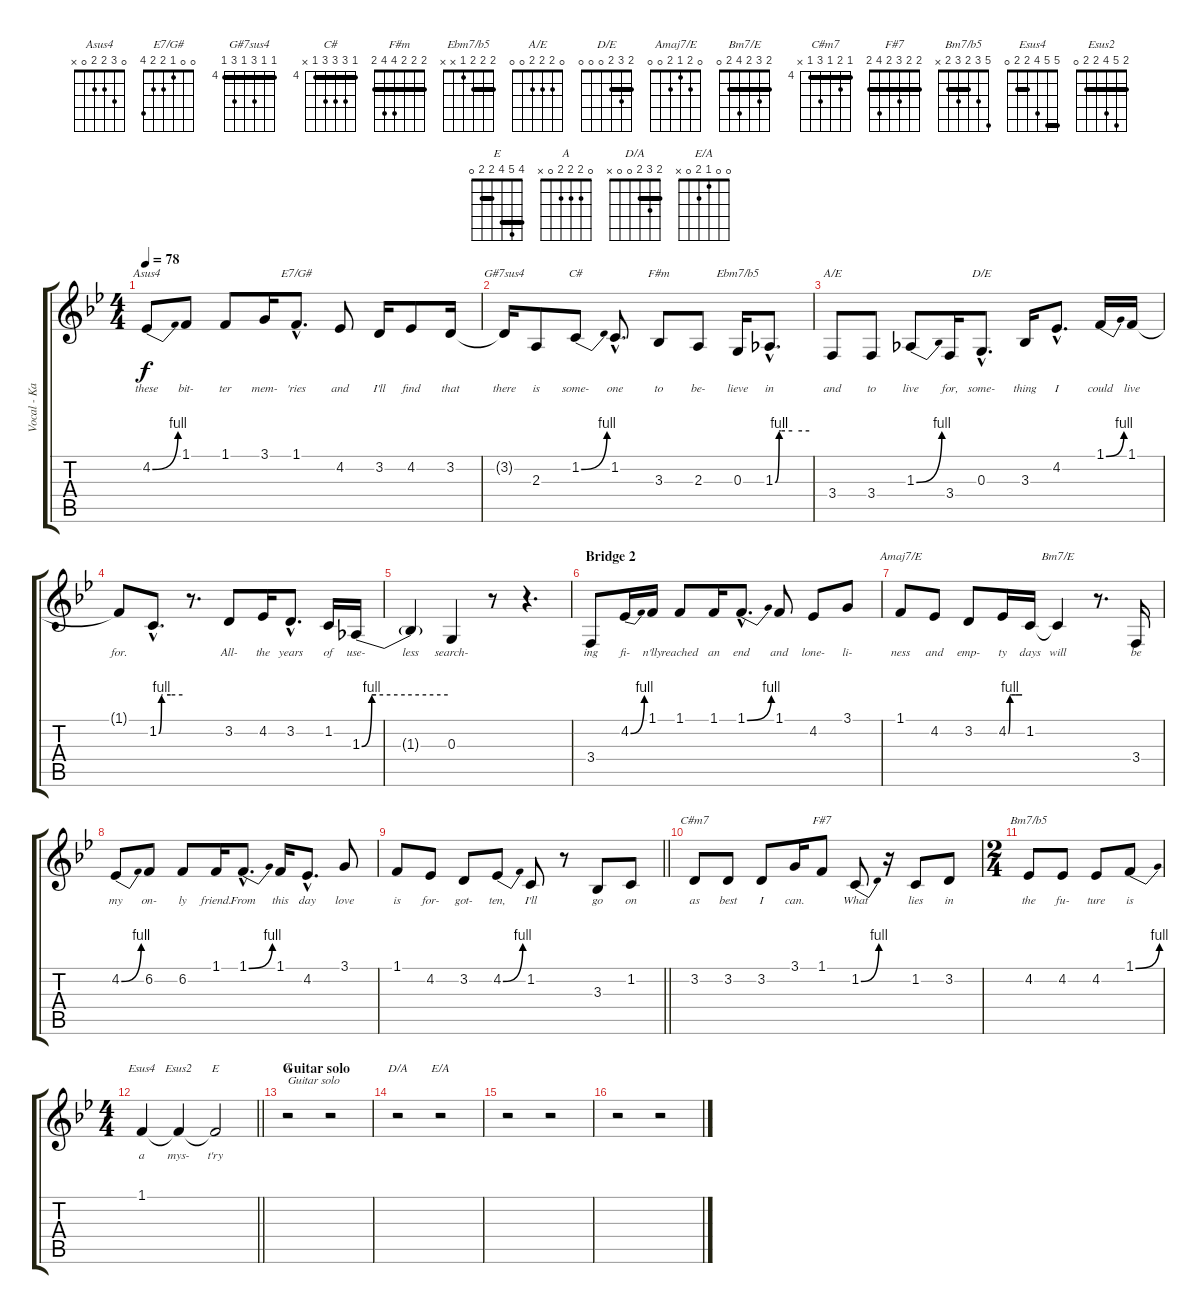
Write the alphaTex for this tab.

\track ("Vocal - Karen Carpenter" "Vocal - Ka") {instrument flute}
\staff {score tabs}
\tuning (E4 B3 G3 D3 A2 E2) {hide}
\chord ("Asus4" 0 3 2 2 0 x)
\chord ("E7/G#" 0 0 1 2 2 4)
\chord ("G#7sus4" 4 4 6 4 6 4) {firstfret 4 barre 4}
\chord ("C#" 4 6 6 6 4 x) {firstfret 4 barre 4}
\chord ("F#m" 2 2 2 4 4 2) {barre 2}
\chord ("Ebm7/b5" 2 2 2 1 x x) {barre 2}
\chord ("A/E" 0 2 2 2 0 0)
\chord ("D/E" 2 3 2 0 0 0) {barre 2}
\chord ("Amaj7/E" 0 2 1 2 0 0)
\chord ("Bm7/E" 2 3 2 4 2 0) {barre 2}
\chord ("C#m7" 4 5 4 6 4 x) {firstfret 4 barre 4}
\chord ("F#7" 2 2 3 2 4 2) {barre 2}
\chord ("Bm7/b5" 5 3 2 3 2 x) {barre 2}
\chord ("Esus4" 5 5 4 2 2 0) {barre (2 5)}
\chord ("Esus2" 2 5 4 2 2 0) {barre 2}
\chord ("E" 4 5 4 2 2 0) {barre (2 4)}
\chord ("A" 0 2 2 2 0 x)
\chord ("D/A" 2 3 2 0 0 x) {barre 2}
\chord ("E/A" 0 0 1 2 0 x)
\ts (4 4)
\tempo 78
\clef g2
\ks bb
4.2{be (bend 0 0 60 4)}.8{ch "Asus4" lyrics (0 "these") lyrics (1 "") lyrics (2 "") lyrics (3 "") lyrics (4 "") dy f} 1.1.8{lyrics (0 "bit-") lyrics (1 "") lyrics (2 "") lyrics (3 "") lyrics (4 "")} 1.1.8{lyrics (0 "ter") lyrics (1 "") lyrics (2 "") lyrics (3 "") lyrics (4 "")} 3.1.16{lyrics (0 "mem-") lyrics (1 "") lyrics (2 "") lyrics (3 "") lyrics (4 "")} 1.1{hac}.8{d ch "E7/G#" lyrics (0 "'ries") lyrics (1 "") lyrics (2 "") lyrics (3 "") lyrics (4 "")} 4.2.8{lyrics (0 "and") lyrics (1 "") lyrics (2 "") lyrics (3 "") lyrics (4 "")} 3.2.16{lyrics (0 "I'll") lyrics (1 "") lyrics (2 "") lyrics (3 "") lyrics (4 "")} 4.2.8{lyrics (0 "find") lyrics (1 "") lyrics (2 "") lyrics (3 "") lyrics (4 "")} 3.2.16{lyrics (0 "that") lyrics (1 "") lyrics (2 "") lyrics (3 "") lyrics (4 "")} |
3.2{t}.16{ch "G#7sus4" lyrics (0 "there") lyrics (1 "") lyrics (2 "") lyrics (3 "") lyrics (4 "")} 2.3.8{lyrics (0 "is") lyrics (1 "") lyrics (2 "") lyrics (3 "") lyrics (4 "")} 1.2{be (bend 0 0 60 4)}.8{ch "C#" lyrics (0 "some-") lyrics (1 "") lyrics (2 "") lyrics (3 "") lyrics (4 "")} 1.2{hac}.8{d lyrics (0 "one") lyrics (1 "") lyrics (2 "") lyrics (3 "") lyrics (4 "")} 3.3.8{ch "F#m" lyrics (0 "to") lyrics (1 "") lyrics (2 "") lyrics (3 "") lyrics (4 "")} 2.3.8{lyrics (0 "be-") lyrics (1 "") lyrics (2 "") lyrics (3 "") lyrics (4 "")} 0.3.16{ch "Ebm7/b5" lyrics (0 "lieve") lyrics (1 "") lyrics (2 "") lyrics (3 "") lyrics (4 "")} 1.3{be (custom 0 0 7 4 10 4 30 4 60 4) hac}.8{d lyrics (0 "in") lyrics (1 "") lyrics (2 "") lyrics (3 "") lyrics (4 "")} |
3.4.8{ch "A/E" lyrics (0 "and") lyrics (1 "") lyrics (2 "") lyrics (3 "") lyrics (4 "")} 3.4.8{lyrics (0 "to") lyrics (1 "") lyrics (2 "") lyrics (3 "") lyrics (4 "")} 1.3{be (bend 0 0 60 4)}.8{lyrics (0 "live") lyrics (1 "") lyrics (2 "") lyrics (3 "") lyrics (4 "")} 3.4.16{lyrics (0 "for,") lyrics (1 "") lyrics (2 "") lyrics (3 "") lyrics (4 "")} 0.3{hac}.8{d ch "D/E" lyrics (0 "some-") lyrics (1 "") lyrics (2 "") lyrics (3 "") lyrics (4 "")} 3.3.16{lyrics (0 "thing") lyrics (1 "") lyrics (2 "") lyrics (3 "") lyrics (4 "")} 4.2{hac}.8{d lyrics (0 "I") lyrics (1 "") lyrics (2 "") lyrics (3 "") lyrics (4 "")} 1.1{be (bend 0 0 60 4)}.16{lyrics (0 "could") lyrics (1 "") lyrics (2 "") lyrics (3 "") lyrics (4 "")} 1.1.16{lyrics (0 "live") lyrics (1 "") lyrics (2 "") lyrics (3 "") lyrics (4 "")} |
1.1{t}.8{lyrics (0 "for.") lyrics (1 "") lyrics (2 "") lyrics (3 "") lyrics (4 "")} 1.2{be (custom 0 0 7 4 10 4 30 4 60 4) hac}.8{d lyrics (0 "") lyrics (1 "") lyrics (2 "") lyrics (3 "") lyrics (4 "")} r.8{d} 3.2.8{lyrics (0 "All-") lyrics (1 "") lyrics (2 "") lyrics (3 "") lyrics (4 "")} 4.2.16{lyrics (0 "the") lyrics (1 "") lyrics (2 "") lyrics (3 "") lyrics (4 "")} 3.2{hac}.8{d lyrics (0 "years") lyrics (1 "") lyrics (2 "") lyrics (3 "") lyrics (4 "")} 1.2.16{lyrics (0 "of") lyrics (1 "") lyrics (2 "") lyrics (3 "") lyrics (4 "")} 1.3{be (custom 0 0 7 4 10 4 30 4 60 4)}.16{lyrics (0 "use-") lyrics (1 "") lyrics (2 "") lyrics (3 "") lyrics (4 "")} |
1.3{t}.4{lyrics (0 "less") lyrics (1 "") lyrics (2 "") lyrics (3 "") lyrics (4 "")} 0.3.4{lyrics (0 "search-") lyrics (1 "") lyrics (2 "") lyrics (3 "") lyrics (4 "")} r.8 r.4{d} |
\section ("" "Bridge 2")
3.4.8{lyrics (0 "ing") lyrics (1 "") lyrics (2 "") lyrics (3 "") lyrics (4 "")} 4.2{be (bend 0 0 60 4)}.16{lyrics (0 "fi-") lyrics (1 "") lyrics (2 "") lyrics (3 "") lyrics (4 "")} 1.1.16{lyrics (0 "n'lly") lyrics (1 "") lyrics (2 "") lyrics (3 "") lyrics (4 "")} 1.1.8{lyrics (0 "reached") lyrics (1 "") lyrics (2 "") lyrics (3 "") lyrics (4 "")} 1.1.16{lyrics (0 "an") lyrics (1 "") lyrics (2 "") lyrics (3 "") lyrics (4 "")} 1.1{be (bend 0 0 60 4) hac}.8{d lyrics (0 "end") lyrics (1 "") lyrics (2 "") lyrics (3 "") lyrics (4 "")} 1.1.8{lyrics (0 "and") lyrics (1 "") lyrics (2 "") lyrics (3 "") lyrics (4 "")} 4.2.8{lyrics (0 "lone-") lyrics (1 "") lyrics (2 "") lyrics (3 "") lyrics (4 "")} 3.1.8{lyrics (0 "li-") lyrics (1 "") lyrics (2 "") lyrics (3 "") lyrics (4 "")} |
1.1.8{ch "Amaj7/E" lyrics (0 "ness") lyrics (1 "") lyrics (2 "") lyrics (3 "") lyrics (4 "")} 4.2.8{lyrics (0 "and") lyrics (1 "") lyrics (2 "") lyrics (3 "") lyrics (4 "")} 3.2.8{lyrics (0 "emp-") lyrics (1 "") lyrics (2 "") lyrics (3 "") lyrics (4 "")} 4.2{be (custom 0 0 7 4 10 4 15 4 30 4 60 4)}.16{lyrics (0 "ty") lyrics (1 "") lyrics (2 "") lyrics (3 "") lyrics (4 "")} 1.2.16{lyrics (0 "days") lyrics (1 "") lyrics (2 "") lyrics (3 "") lyrics (4 "")} 1.2{t}.4{ch "Bm7/E" lyrics (0 "will") lyrics (1 "") lyrics (2 "") lyrics (3 "") lyrics (4 "")} r.8{d} 3.4.16{lyrics (0 "be") lyrics (1 "") lyrics (2 "") lyrics (3 "") lyrics (4 "")} |
4.2{be (bend 0 0 60 4)}.8{lyrics (0 "my") lyrics (1 "") lyrics (2 "") lyrics (3 "") lyrics (4 "")} 6.2.8{lyrics (0 "on-") lyrics (1 "") lyrics (2 "") lyrics (3 "") lyrics (4 "")} 6.2.8{lyrics (0 "ly") lyrics (1 "") lyrics (2 "") lyrics (3 "") lyrics (4 "")} 1.1.16{lyrics (0 "friend.") lyrics (1 "") lyrics (2 "") lyrics (3 "") lyrics (4 "")} 1.1{be (bend 0 0 60 4) hac}.8{d lyrics (0 "From") lyrics (1 "") lyrics (2 "") lyrics (3 "") lyrics (4 "")} 1.1.16{lyrics (0 "this") lyrics (1 "") lyrics (2 "") lyrics (3 "") lyrics (4 "")} 4.2{hac}.8{d lyrics (0 "day") lyrics (1 "") lyrics (2 "") lyrics (3 "") lyrics (4 "")} 3.1.8{lyrics (0 "love") lyrics (1 "") lyrics (2 "") lyrics (3 "") lyrics (4 "")} |
\barLineRight lightlight
1.1.8{lyrics (0 "is") lyrics (1 "") lyrics (2 "") lyrics (3 "") lyrics (4 "")} 4.2.8{lyrics (0 "for-") lyrics (1 "") lyrics (2 "") lyrics (3 "") lyrics (4 "")} 3.2.8{lyrics (0 "got-") lyrics (1 "") lyrics (2 "") lyrics (3 "") lyrics (4 "")} 4.2{be (bend 0 0 60 4)}.8{lyrics (0 "ten,") lyrics (1 "") lyrics (2 "") lyrics (3 "") lyrics (4 "")} 1.2.8{lyrics (0 "I'll") lyrics (1 "") lyrics (2 "") lyrics (3 "") lyrics (4 "")} r.8 3.3.8{lyrics (0 "go") lyrics (1 "") lyrics (2 "") lyrics (3 "") lyrics (4 "")} 1.2.8{lyrics (0 "on") lyrics (1 "") lyrics (2 "") lyrics (3 "") lyrics (4 "")} |
3.2.8{ch "C#m7" lyrics (0 "as") lyrics (1 "") lyrics (2 "") lyrics (3 "") lyrics (4 "")} 3.2.8{lyrics (0 "best") lyrics (1 "") lyrics (2 "") lyrics (3 "") lyrics (4 "")} 3.2.8{lyrics (0 "I") lyrics (1 "") lyrics (2 "") lyrics (3 "") lyrics (4 "")} 3.1.16{lyrics (0 "can.") lyrics (1 "") lyrics (2 "") lyrics (3 "") lyrics (4 "")} 1.1.8{ch "F#7" lyrics (0 "") lyrics (1 "") lyrics (2 "") lyrics (3 "") lyrics (4 "")} 1.2{be (bend 0 0 60 4)}.8{lyrics (0 "What") lyrics (1 "") lyrics (2 "") lyrics (3 "") lyrics (4 "")} r.16 1.2.8{lyrics (0 "lies") lyrics (1 "") lyrics (2 "") lyrics (3 "") lyrics (4 "")} 3.2.8{lyrics (0 "in") lyrics (1 "") lyrics (2 "") lyrics (3 "") lyrics (4 "")} |
\ts (2 4)
4.2.8{ch "Bm7/b5" lyrics (0 "the") lyrics (1 "") lyrics (2 "") lyrics (3 "") lyrics (4 "")} 4.2.8{lyrics (0 "fu-") lyrics (1 "") lyrics (2 "") lyrics (3 "") lyrics (4 "")} 4.2.8{lyrics (0 "ture") lyrics (1 "") lyrics (2 "") lyrics (3 "") lyrics (4 "")} 1.1{be (bend 0 0 60 4)}.8{lyrics (0 "is") lyrics (1 "") lyrics (2 "") lyrics (3 "") lyrics (4 "")} |
\ts (4 4)
\barLineRight lightlight
1.1.4{ch "Esus4" lyrics (0 "a") lyrics (1 "") lyrics (2 "") lyrics (3 "") lyrics (4 "")} 1.1{t}.4{ch "Esus2" lyrics (0 "mys-") lyrics (1 "") lyrics (2 "") lyrics (3 "") lyrics (4 "")} 1.1{t}.2{ch "E" lyrics (0 "t'ry") lyrics (1 "") lyrics (2 "") lyrics (3 "") lyrics (4 "")} |
\section ("" "Guitar solo")
r.2{ch "A" txt "Guitar solo"} r.2 |
r.2{ch "D/A"} r.2{ch "E/A"} |
r.2 r.2 |
r.2 r.2
